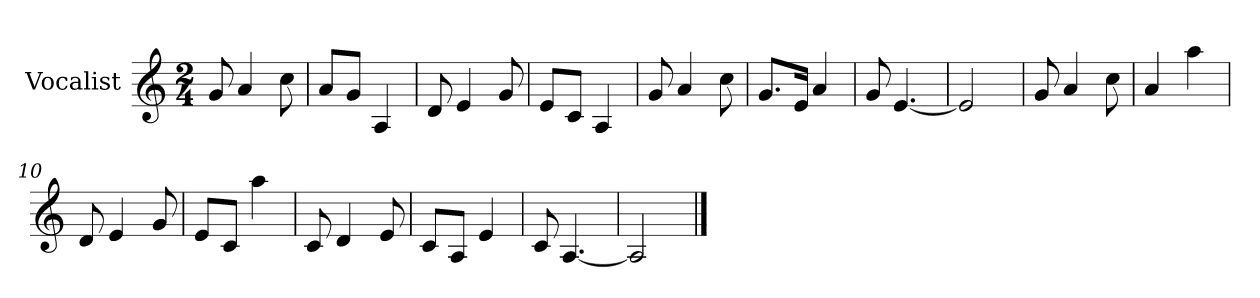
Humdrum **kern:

**kern
*part1
*staff1
*I"Vocalist
*k[]
*C:
*M2/4
=
8g
4a
8cc
=1
8aL
8gJ
4A
=2
8d
4e
8g
=3
8eL
8cJ
4A
=4
8g
4a
8cc
=5
8.gL
16eJk
4a
=6
8g
[4.e
=7
2e]
=8
8g
4a
8cc
=9
4a
4aa
=10
8d
4e
8g
=11
8eL
8cJ
4aa
=12
8c
4d
8e
=13
8cL
8AJ
4e
=14
8c
[4.A
=15
2A]
==
*-
